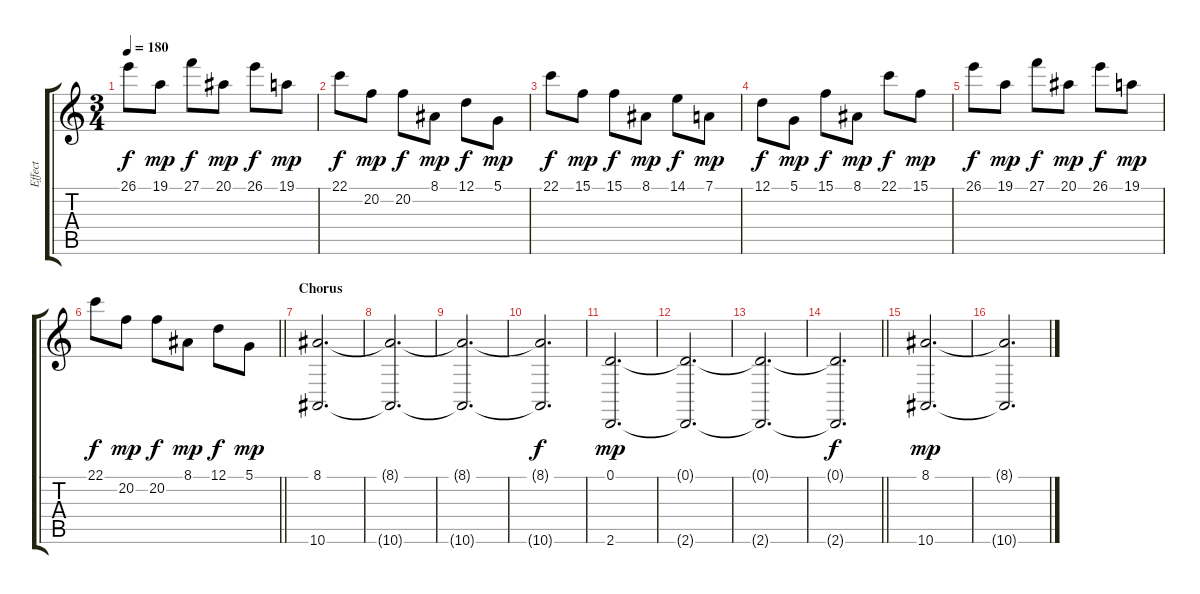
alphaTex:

\track ("Effect" "Effect") {instrument stringensemble1}
\staff {score tabs}
\tuning (D4 A3 F3 C3 G2 C2) {hide}
\ts (3 4)
\tempo 180
\clef g2
\ks c
26.1.8{dy f} 19.1.8{dy mp} 27.1.8{dy f} 20.1.8{dy mp} 26.1.8{dy f} 19.1.8{dy mp} |
22.1.8{dy f} 20.2.8{dy mp} 20.2.8{dy f} 8.1.8{dy mp} 12.1.8{dy f} 5.1.8{dy mp} |
22.1.8{dy f volume 14 instrument brightacousticpiano} 15.1.8{dy mp} 15.1.8{dy f} 8.1.8{dy mp} 14.1.8{dy f} 7.1.8{dy mp} |
12.1.8{dy f} 5.1.8{dy mp} 15.1.8{dy f} 8.1.8{dy mp} 22.1.8{dy f} 15.1.8{dy mp} |
26.1.8{dy f} 19.1.8{dy mp} 27.1.8{dy f} 20.1.8{dy mp} 26.1.8{dy f} 19.1.8{dy mp} |
\barLineRight lightlight
22.1.8{dy f} 20.2.8{dy mp} 20.2.8{dy f} 8.1.8{dy mp} 12.1.8{dy f} 5.1.8{dy mp} |
\section ("" "Chorus")
(8.1 10.6).2{d volume 13 instrument stringensemble1} |
(8.1{t} 10.6{t}).2{d} |
(8.1{t} 10.6{t}).2{d} |
(8.1{t} 10.6{t}).2{d dy f} |
(0.1 2.6).2{d dy mp} |
(0.1{t} 2.6{t}).2{d} |
(0.1{t} 2.6{t}).2{d} |
\barLineRight lightlight
(0.1{t} 2.6{t}).2{d dy f} |
(8.1 10.6).2{d dy mp volume 13 instrument stringensemble1} |
(8.1{t} 10.6{t}).2{d}
